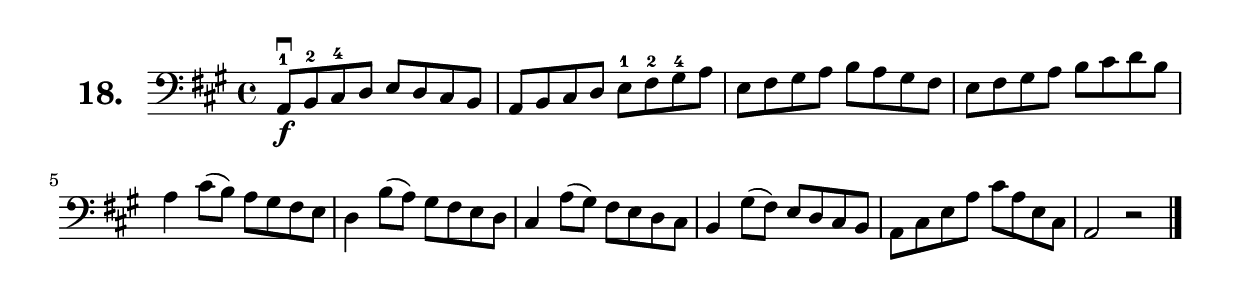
\version "2.18.2"

\score {
  \new StaffGroup = "" \with {
        instrumentName = \markup { \bold \huge { \larger "18." }}
      }
  <<
    \new Staff = "celloI"

    \relative c {
      \clef bass
      \key a \major
      \time 4/4

      a8\downbow\f-1 b-2 cis-4 d e d cis b | %01
      a b cis d e-1 fis-2 gis-4 a           | %02
      e fis gis a b a gis fis               | %03
      e fis gis a b cis d b                 | %04
      a4 cis8( b) a gis fis e               | %05
      d4 b'8( a) gis fis e d                | %06
      cis4 a'8( gis) fis e d cis            | %07
      b4 gis'8( fis) e d cis b              | %08
      a cis e a cis a e cis                 | %09
      a2 r \bar "|."                          %10

    }
  >>
  \layout {}
  \header {
    composer = "Sebastian Lee"
  }
}
